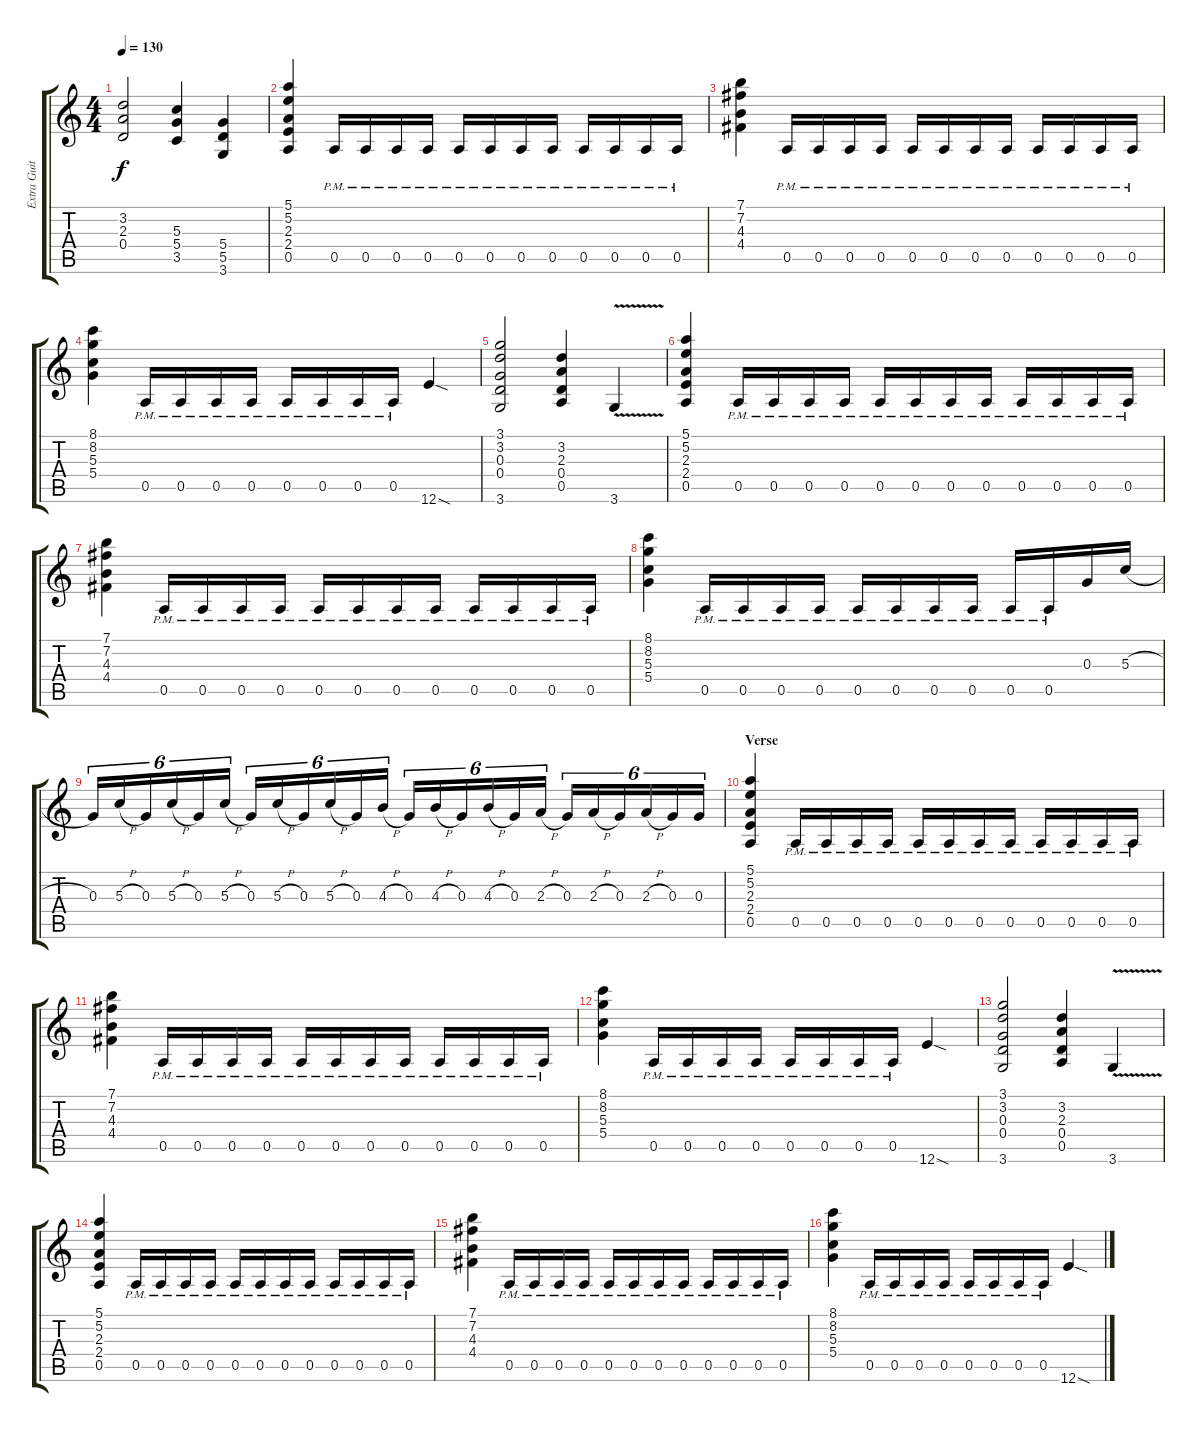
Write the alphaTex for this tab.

\track ("Extra Guitar" "Extra Guit") {instrument distortionguitar}
\staff {score tabs}
\tuning (E4 B3 G3 D3 A2 E2) {hide}
\ts (4 4)
\tempo 130
\clef g2
\ks c
(3.2 2.3 0.4).2{dy f} (5.3 5.4 3.5).4 (5.4 5.5 3.6).4 |
(5.1 5.2 2.3 2.4 0.5).4 0.5{pm}.16 0.5{pm}.16 0.5{pm}.16 0.5{pm}.16 0.5{pm}.16 0.5{pm}.16 0.5{pm}.16 0.5{pm}.16 0.5{pm}.16 0.5{pm}.16 0.5{pm}.16 0.5{pm}.16 |
(7.1 7.2 4.3 4.4).4 0.5{pm}.16 0.5{pm}.16 0.5{pm}.16 0.5{pm}.16 0.5{pm}.16 0.5{pm}.16 0.5{pm}.16 0.5{pm}.16 0.5{pm}.16 0.5{pm}.16 0.5{pm}.16 0.5{pm}.16 |
(8.1 8.2 5.3 5.4).4 0.5{pm}.16 0.5{pm}.16 0.5{pm}.16 0.5{pm}.16 0.5{pm}.16 0.5{pm}.16 0.5{pm}.16 0.5{pm}.16 12.6{sod}.4 |
(3.1 3.2 0.3 0.4 3.6).2 (3.2 2.3 0.4 0.5).4 3.6{v}.4 |
(5.1 5.2 2.3 2.4 0.5).4 0.5{pm}.16 0.5{pm}.16 0.5{pm}.16 0.5{pm}.16 0.5{pm}.16 0.5{pm}.16 0.5{pm}.16 0.5{pm}.16 0.5{pm}.16 0.5{pm}.16 0.5{pm}.16 0.5{pm}.16 |
(7.1 7.2 4.3 4.4).4 0.5{pm}.16 0.5{pm}.16 0.5{pm}.16 0.5{pm}.16 0.5{pm}.16 0.5{pm}.16 0.5{pm}.16 0.5{pm}.16 0.5{pm}.16 0.5{pm}.16 0.5{pm}.16 0.5{pm}.16 |
(8.1 8.2 5.3 5.4).4 0.5{pm}.16 0.5{pm}.16 0.5{pm}.16 0.5{pm}.16 0.5{pm}.16 0.5{pm}.16 0.5{pm}.16 0.5{pm}.16 0.5{pm}.16 0.5{pm}.16 0.3.16 5.3{h}.16 |
0.3.16{tu (6 4)} 5.3{h}.16{tu (6 4)} 0.3.16{tu (6 4)} 5.3{h}.16{tu (6 4)} 0.3.16{tu (6 4)} 5.3{h}.16{tu (6 4)} 0.3.16{tu (6 4)} 5.3{h}.16{tu (6 4)} 0.3.16{tu (6 4)} 5.3{h}.16{tu (6 4)} 0.3.16{tu (6 4)} 4.3{h}.16{tu (6 4)} 0.3.16{tu (6 4)} 4.3{h}.16{tu (6 4)} 0.3.16{tu (6 4)} 4.3{h}.16{tu (6 4)} 0.3.16{tu (6 4)} 2.3{h}.16{tu (6 4)} 0.3.16{tu (6 4)} 2.3{h}.16{tu (6 4)} 0.3.16{tu (6 4)} 2.3{h}.16{tu (6 4)} 0.3.16{tu (6 4)} 0.3.16{tu (6 4)} |
\section ("" "Verse")
(5.1 5.2 2.3 2.4 0.5).4 0.5{pm}.16 0.5{pm}.16 0.5{pm}.16 0.5{pm}.16 0.5{pm}.16 0.5{pm}.16 0.5{pm}.16 0.5{pm}.16 0.5{pm}.16 0.5{pm}.16 0.5{pm}.16 0.5{pm}.16 |
(7.1 7.2 4.3 4.4).4 0.5{pm}.16 0.5{pm}.16 0.5{pm}.16 0.5{pm}.16 0.5{pm}.16 0.5{pm}.16 0.5{pm}.16 0.5{pm}.16 0.5{pm}.16 0.5{pm}.16 0.5{pm}.16 0.5{pm}.16 |
(8.1 8.2 5.3 5.4).4 0.5{pm}.16 0.5{pm}.16 0.5{pm}.16 0.5{pm}.16 0.5{pm}.16 0.5{pm}.16 0.5{pm}.16 0.5{pm}.16 12.6{sod}.4 |
(3.1 3.2 0.3 0.4 3.6).2 (3.2 2.3 0.4 0.5).4 3.6{v}.4 |
(5.1 5.2 2.3 2.4 0.5).4 0.5{pm}.16 0.5{pm}.16 0.5{pm}.16 0.5{pm}.16 0.5{pm}.16 0.5{pm}.16 0.5{pm}.16 0.5{pm}.16 0.5{pm}.16 0.5{pm}.16 0.5{pm}.16 0.5{pm}.16 |
(7.1 7.2 4.3 4.4).4 0.5{pm}.16 0.5{pm}.16 0.5{pm}.16 0.5{pm}.16 0.5{pm}.16 0.5{pm}.16 0.5{pm}.16 0.5{pm}.16 0.5{pm}.16 0.5{pm}.16 0.5{pm}.16 0.5{pm}.16 |
(8.1 8.2 5.3 5.4).4 0.5{pm}.16 0.5{pm}.16 0.5{pm}.16 0.5{pm}.16 0.5{pm}.16 0.5{pm}.16 0.5{pm}.16 0.5{pm}.16 12.6{sod}.4
